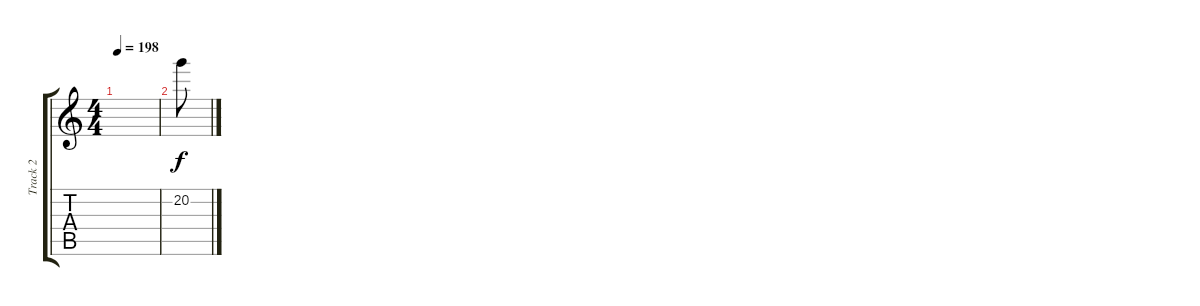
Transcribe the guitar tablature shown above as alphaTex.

\track ("Track 2" "Track 2") {instrument acousticguitarsteel}
\staff {score tabs}
\tuning (E4 B3 G3 D3 A2 E2) {hide}
\ts (4 4)
\tempo 198
\clef g2
\ks c
|
20.2.8{dy f}
